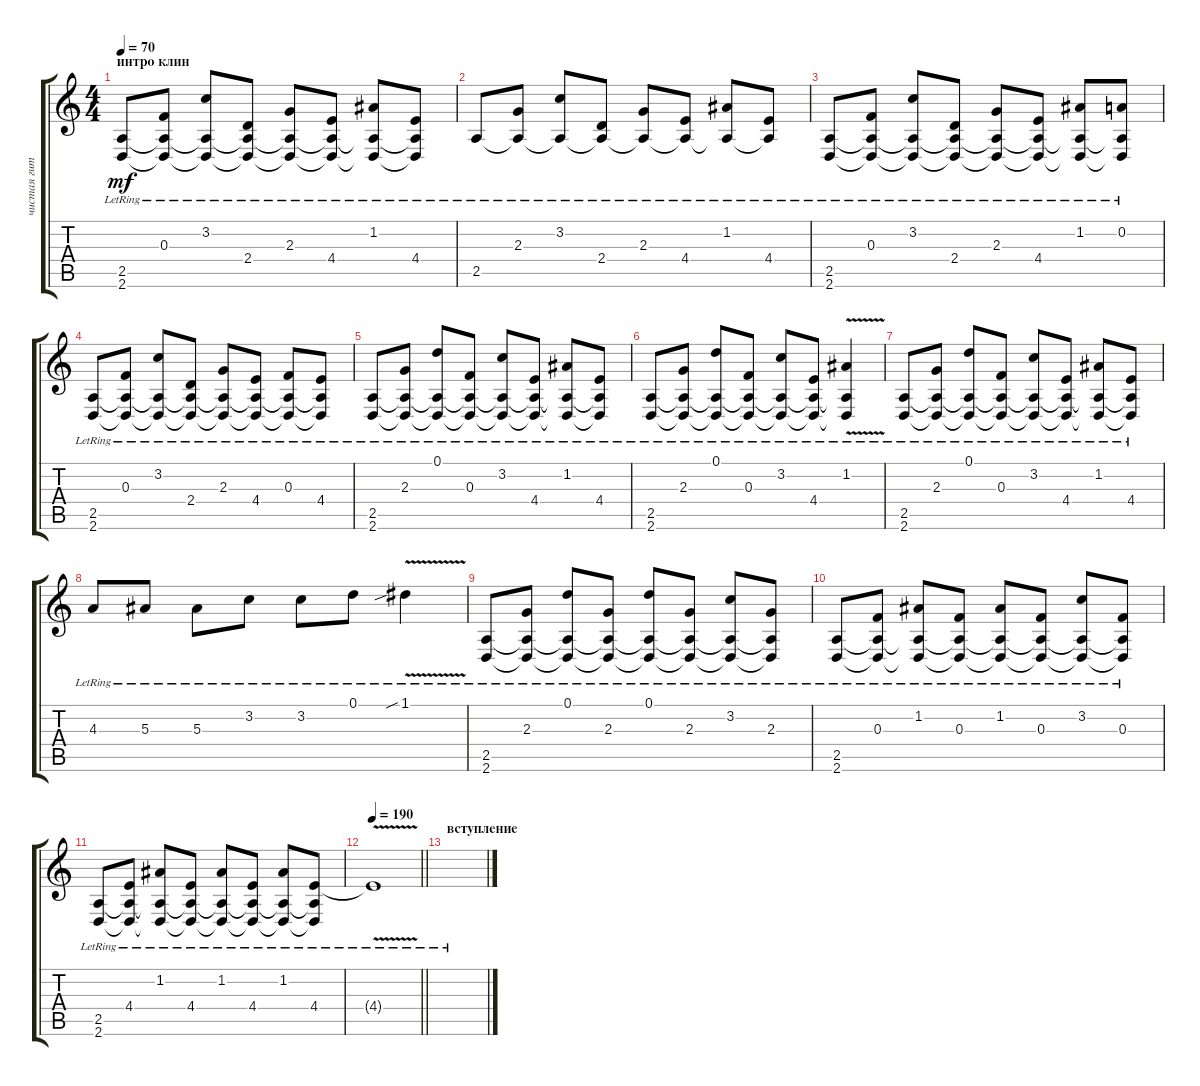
\track ("чистая гитара" "чистая гит") {instrument electricguitarclean}
\staff {score tabs}
\tuning (D4 A3 F3 C3 G2 C2) {hide}
\ts (4 4)
\section ("" "интро клин")
\tempo 70
\clef g2
\ks c
(2.5{lr} 2.6{lr}).8{dy mf instrument electricguitarclean} (0.3{lr} 2.5{lr t} 2.6{lr t}).8 (3.2{lr} 2.5{lr t} 2.6{lr t}).8 (2.4{lr} 2.5{lr t} 2.6{lr t}).8 (2.3{lr} 2.5{lr t} 2.6{lr t}).8 (4.4{lr} 2.5{lr t} 2.6{lr t}).8 (1.2{lr} 2.5{lr t} 2.6{lr t}).8 (4.4{lr} 2.5{lr t} 2.6{lr t}).8 |
2.5{lr}.8 (2.3{lr} 2.5{lr t}).8 (3.2{lr} 2.5{lr t}).8 (2.4{lr} 2.5{lr t}).8 (2.3{lr} 2.5{lr t}).8 (4.4{lr} 2.5{lr t}).8 (1.2{lr} 2.5{lr t}).8 (4.4{lr} 2.5{lr t}).8 |
(2.5{lr} 2.6{lr}).8 (0.3{lr} 2.5{lr t} 2.6{lr t}).8 (3.2{lr} 2.5{lr t} 2.6{lr t}).8 (2.4{lr} 2.5{lr t} 2.6{lr t}).8 (2.3{lr} 2.5{lr t} 2.6{lr t}).8 (4.4{lr} 2.5{lr t} 2.6{lr t}).8 (1.2{lr} 2.5{lr t} 2.6{lr t}).8 (0.2{lr} 2.5{lr t} 2.6{lr t}).8 |
(2.5{lr} 2.6{lr}).8 (0.3{lr} 2.5{lr t} 2.6{lr t}).8 (3.2{lr} 2.5{lr t} 2.6{lr t}).8 (2.4{lr} 2.5{lr t} 2.6{lr t}).8 (2.3{lr} 2.5{lr t} 2.6{lr t}).8 (4.4{lr} 2.5{lr t} 2.6{lr t}).8 (0.3{lr} 2.5{lr t} 2.6{lr t}).8 (4.4{lr} 2.5{lr t} 2.6{lr t}).8 |
(2.5{lr} 2.6{lr}).8 (2.3{lr} 2.5{lr t} 2.6{lr t}).8 (0.1{lr} 2.5{lr t} 2.6{lr t}).8 (0.3{lr} 2.5{lr t} 2.6{lr t}).8 (3.2{lr} 2.5{lr t} 2.6{lr t}).8 (4.4{lr} 2.5{lr t} 2.6{lr t}).8 (1.2{lr} 2.5{lr t} 2.6{lr t}).8 (4.4{lr} 2.5{lr t} 2.6{lr t}).8 |
(2.5{lr} 2.6{lr}).8 (2.3{lr} 2.5{lr t} 2.6{lr t}).8 (0.1{lr} 2.5{lr t} 2.6{lr t}).8 (0.3{lr} 2.5{lr t} 2.6{lr t}).8 (3.2{lr} 2.5{lr t} 2.6{lr t}).8 (4.4{lr} 2.5{lr t} 2.6{lr t}).8 (1.2{v lr} 2.5{lr t} 2.6{lr t}).4 |
(2.5{lr} 2.6{lr}).8 (2.3{lr} 2.5{lr t} 2.6{lr t}).8 (0.1{lr} 2.5{lr t} 2.6{lr t}).8 (0.3{lr} 2.5{lr t} 2.6{lr t}).8 (3.2{lr} 2.5{lr t} 2.6{lr t}).8 (4.4{lr} 2.5{lr t} 2.6{lr t}).8 (1.2{lr} 2.5{lr t} 2.6{lr t}).8 (4.4{lr} 2.5{lr t} 2.6{lr t}).8 |
4.3{lr}.8 5.3{lr}.8 5.3{lr}.8 3.2{lr}.8 3.2{lr}.8 0.1{lr}.8 1.1{v sib lr}.4 |
(2.5{lr} 2.6{lr}).8 (2.3{lr} 2.5{lr t} 2.6{lr t}).8 (0.1{lr} 2.5{lr t} 2.6{lr t}).8 (2.3{lr} 2.5{lr t} 2.6{lr t}).8 (0.1{lr} 2.5{lr t} 2.6{lr t}).8 (2.3{lr} 2.5{lr t} 2.6{lr t}).8 (3.2{lr} 2.5{lr t} 2.6{lr t}).8 (2.3{lr} 2.5{lr t} 2.6{lr t}).8 |
(2.5{lr} 2.6{lr}).8 (0.3{lr} 2.5{lr t} 2.6{lr t}).8 (1.2{lr} 2.5{lr t} 2.6{lr t}).8 (0.3{lr} 2.5{lr t} 2.6{lr t}).8 (1.2{lr} 2.5{lr t} 2.6{lr t}).8 (0.3{lr} 2.5{lr t} 2.6{lr t}).8 (3.2{lr} 2.5{lr t} 2.6{lr t}).8 (0.3{lr} 2.5{lr t} 2.6{lr t}).8 |
(2.5{lr} 2.6{lr}).8 (4.4{lr} 2.5{lr t} 2.6{lr t}).8 (1.2{lr} 2.5{lr t} 2.6{lr t}).8 (4.4{lr} 2.5{lr t} 2.6{lr t}).8 (1.2{lr} 2.5{lr t} 2.6{lr t}).8 (4.4{lr} 2.5{lr t} 2.6{lr t}).8 (1.2{lr} 2.5{lr t} 2.6{lr t}).8 (4.4{lr} 2.5{lr t} 2.6{lr t}).8 |
\tempo 190
\barLineRight lightlight
4.4{v lr t}.1 |
\section ("" "вступление")
